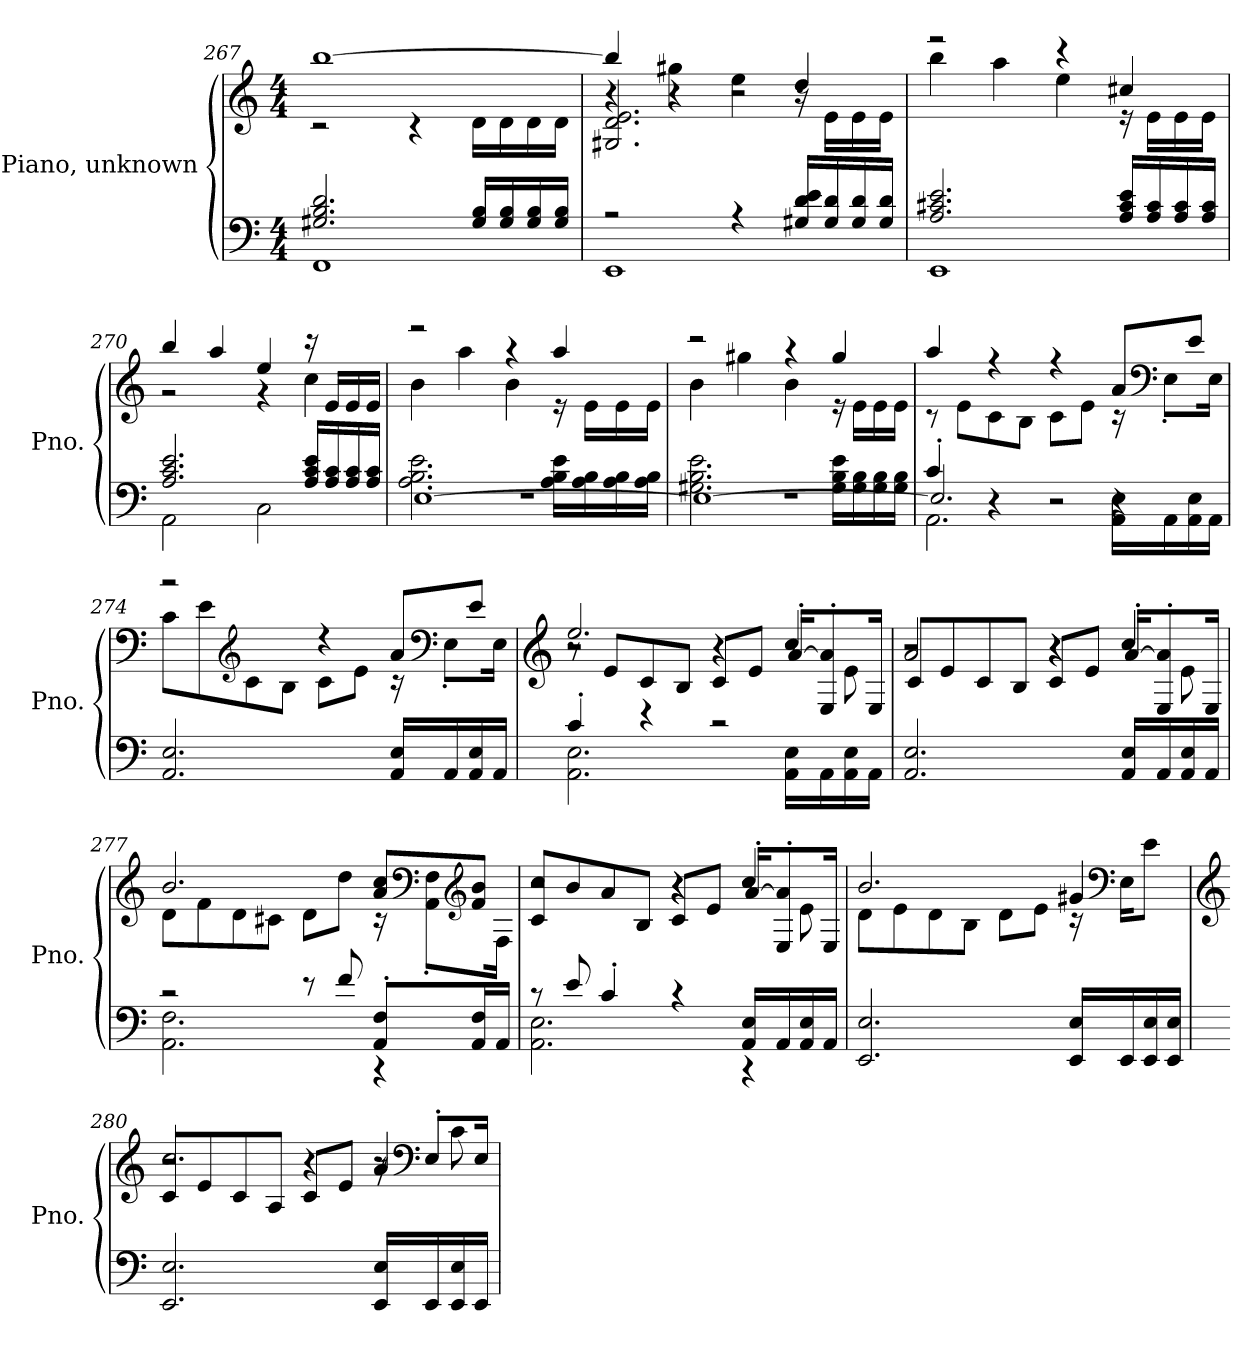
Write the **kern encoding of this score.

**kern	**kern
*part1	*part1
*staff2	*staff1
*I"Piano, unknown	*
*I'Pno.	*
*clefF4	*clefG2
*k[]	*k[]
*M4/4	*M4/4
=267	=267
*^	*^
2.G#X/ 2.B/ 2.d/	1FF	[1bb	2r
.	.	.	4r
16G#/ 16B/LL	.	.	16d\LL
16G#/ 16B/	.	.	16d\
16G#/ 16B/	.	.	16d\
16G#/ 16B/JJ	.	.	16d\JJ
=268	=268	=268	=268
*	*	*	*^
2r	1EE	4bb/]	4r	2.G#X/ 2.d/ 2.e/
.	.	4r	4gg#X\	.
4r	.	2r	4ee\	.
16G#X/ 16d/ 16e/LL	.	.	16r	4dd/
16G#/ 16d/	.	.	16e\LL	.
16G#/ 16d/	.	.	16e\	.
16G#/ 16d/JJ	.	.	16e\JJ	.
*	*	*	*v	*v
!!LO:LB:g=z
=269	=269	=269	=269
2.A/ 2.c#X/ 2.e/	1EE	2r	4bb\
.	.	.	4aa\
.	.	4r	4ee\
16A/ 16c#/ 16e/LL	.	4cc#X/	16r
16A/ 16c#/	.	.	16e\LL
16A/ 16c#/	.	.	16e\
16A/ 16c#/JJ	.	.	16e\JJ
=270	=270	=270	=270
2.A/ 2.c/ 2.e/	2AA\	4bb/	2r
.	.	4aa/	.
.	2C\	4ee/	4r
16A/ 16c/ 16e/LL	.	16r	4cc\
16A/ 16c/	.	16e/LL	.
16A/ 16c/	.	16e/	.
16A/ 16c/JJ	.	16e/JJ	.
=271	=271	=271	=271
*	*^	*	*
1r	2.A\ 2.B\ 2.e\	[1E	2r	4b\
.	.	.	.	4aa\
.	.	.	4r	4b\
.	16A\ 16B\ 16e\LL	.	4aa/	16r
.	16A\ 16B\	.	.	16e\LL
.	16A\ 16B\	.	.	16e\
.	16A\ 16B\JJ	.	.	16e\JJ
=272	=272	=272	=272	=272
1r	2.G#X\ 2.B\ 2.e\	1E_	2r	4b\
.	.	.	.	4gg#X\
.	.	.	4r	4b\
.	16G#\ 16B\ 16e\LL	.	4gg#/	16r
.	16G#\ 16B\	.	.	16e\LL
.	16G#\ 16B\	.	.	16e\
.	16G#\ 16B\JJ	.	.	16e\JJ
!!LO:LB:g=z	!!
=273	=273	=273	=273	=273
4c'/	2.AA\	2.E/]	4aa/	8r
.	.	.	.	8e\L
4r	.	.	4r	8c\
.	.	.	.	8B\J
2r	.	.	4r	8c\L
.	.	.	.	8e\J
.	16AA\ 16E\LL	4r	8a/L	16r
*	*	*	*clefF4	*
.	16AA\	.	.	8E'\L
.	16AA\ 16E\	.	8e/J	.
.	16AA\JJ	.	.	16E\Jk
*v	*v	*v	*	*
=274	=274	=274
2.AA/ 2.E/	2r	8c\L
.	.	8e\
*	*clefG2	*
.	.	8c\
.	.	8B\J
.	4r	8c\L
.	.	8e\J
16AA/ 16E/LL	8a/L	16r
*	*clefF4	*
16AA/	.	8E'\L
16AA/ 16E/	8e/J	.
16AA/JJ	.	16E\Jk
*	*v	*v
=275	=275
*	*clefG2
*^	*^
*	*	*	*^
4c'/	2.AA\ 2.E\	2.ee/	2r	8r
.	.	.	.	8e/L
4r	.	.	.	8c/
.	.	.	.	8B/J
2r	.	.	4r	8c/L
.	.	.	.	8e/J
.	16AA\ 16E\LL	4cc/	8r	[16a'/KL
.	16AA\	.	.	8E/' 8a/]'
.	16AA\ 16E\	.	8e\	.
.	16AA\JJ	.	.	16E/Jk
*v	*v	*	*	*
!!LO:LB:g=z	!!	!!
=276	=276	=276	=276
2.AA/ 2.E/	2a/	2r	8c/L
.	.	.	8e/
.	.	.	8c/
.	.	.	8B/J
.	4r	4r	8c/L
.	.	.	8e/J
16AA/ 16E/LL	4cc/	8r	[16a'/KL
16AA/	.	.	8E/' 8a/]'
16AA/ 16E/	.	8e\	.
16AA/JJ	.	.	16E/Jk
*	*	*v	*v
=277	=277	=277
*^	*	*
2r	2.AA\ 2.F\	2.b/	8d\L
.	.	.	8f\
.	.	.	8d\
.	.	.	8c#X\J
8r	.	.	8d\L
8f/	.	.	8dd\J
8AA/' 8F/'L	4r	8a/ 8cc/L	16r
*	*	*clefF4	*
.	.	.	8AA\' 8F\'L
*	*	*clefG2	*
16AA/ 16F/L	.	8f/ 8b/J	.
16AA/JJ	.	.	16F\Jk
=278	=278	=278	=278
*	*	*	*^
8r	2.AA\ 2.E\	2r	2r	8c/ 8cc/L
8e/	.	.	.	8b/
4c'/	.	.	.	8a/
.	.	.	.	8B/J
4r	.	4r	4r	8c/L
.	.	.	.	8e/J
16AA/ 16E/LL	4r	4cc/	8r	[16a'/KL
16AA/	.	.	.	8E/' 8a/]'
16AA/ 16E/	.	.	8e\	.
16AA/JJ	.	.	.	16E/Jk
*v	*v	*	*	*
*	*	*v	*v
!!LO:PB:g=z
=279	=279	=279
2.EE/ 2.E/	2.b/	8d\L
.	.	8e\
.	.	8d\
.	.	8B\J
.	.	8d\L
.	.	8e\J
16EE/ 16E/LL	4g#X/	16r
*	*clefF4	*
16EE/	.	16E\KL
16EE/ 16E/	.	8e\J
16EE/ 16E/JJ	.	.
*	*v	*v
=280	=280
*	*clefG2
*	*^
*	*	*^
2.EE/ 2.E/	2.cc/	2r	8c/L
.	.	.	8e/
.	.	.	8c/
.	.	.	8A/J
.	.	4r	8c/L
.	.	.	8e/J
16EE/ 16E/LL	4a/	8r	16r
*	*clefF4	*	*
16EE/	.	.	8E'/L
16EE/ 16E/	.	8c\	.
16EE/JJ	.	.	16E/Jk
*	*v	*v	*v
=	=
*-	*-
